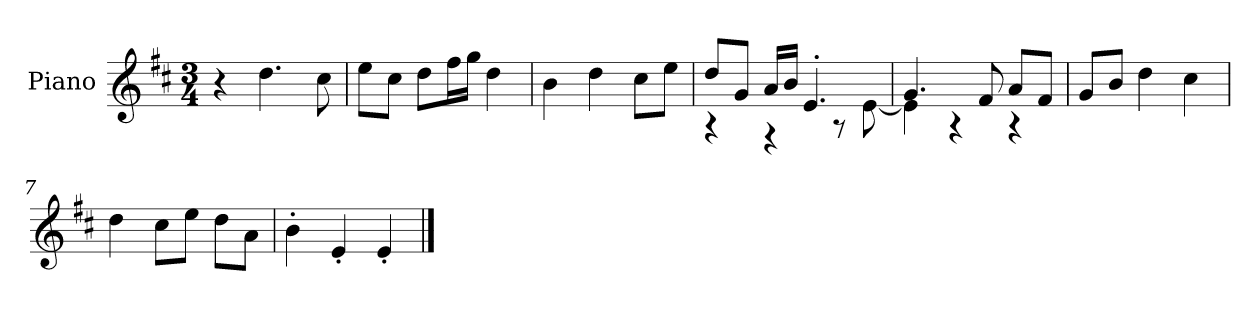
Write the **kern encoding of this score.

**kern
*part1
*staff1
*I"Piano
*I'P-no
*clefG2
*k[f#c#]
*M3/4
*MM177
=1
4r
4.dd\
8cc#\
=2
8ee\L
8cc#\J
8dd\L
16ff#\L
16gg\JJ
4dd\
=3
4b\
4dd\
8cc#\L
8ee\J
=4
*^
8dd/L	4r
8g/J	.
16a/LL	4r
16b/JJ	.
4.e'/	.
.	8r
.	[8e\
=5	=5
4.g/	4e\]
.	4r
8f#/	.
8a/L	4r
8f#/J	.
*v	*v
=6
8g/L
8b/J
4dd\
4cc#\
=7
4dd\
8cc#\L
8ee\J
8dd\L
8a\J
!!LO:LB:g=z
=8
4b'\
4e'/
4e'/
==
*-
